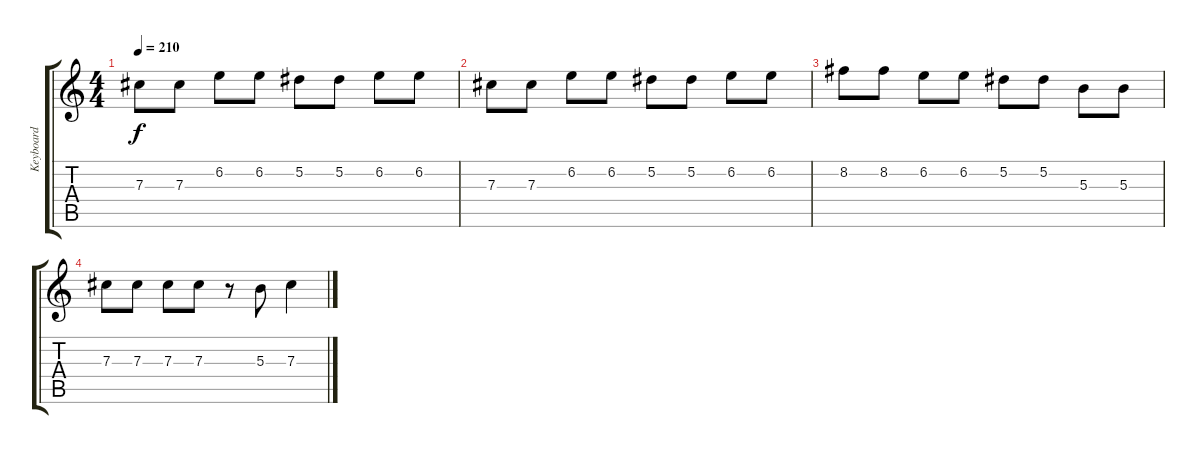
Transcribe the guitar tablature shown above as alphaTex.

\track ("Keyboard" "Keyboard") {instrument orchestrahit}
\staff {score tabs}
\tuning (Eb5 Bb4 Gb4 Db4 Ab3 Eb3) {hide}
\ts (4 4)
\tempo 210
\clef g2
\ks c
7.3.8{dy f} 7.3.8 6.2.8 6.2.8 5.2.8 5.2.8 6.2.8 6.2.8 |
7.3.8 7.3.8 6.2.8 6.2.8 5.2.8 5.2.8 6.2.8 6.2.8 |
8.2.8 8.2.8 6.2.8 6.2.8 5.2.8 5.2.8 5.3.8 5.3.8 |
7.3.8 7.3.8 7.3.8 7.3.8 r.8 5.3.8 7.3.4
